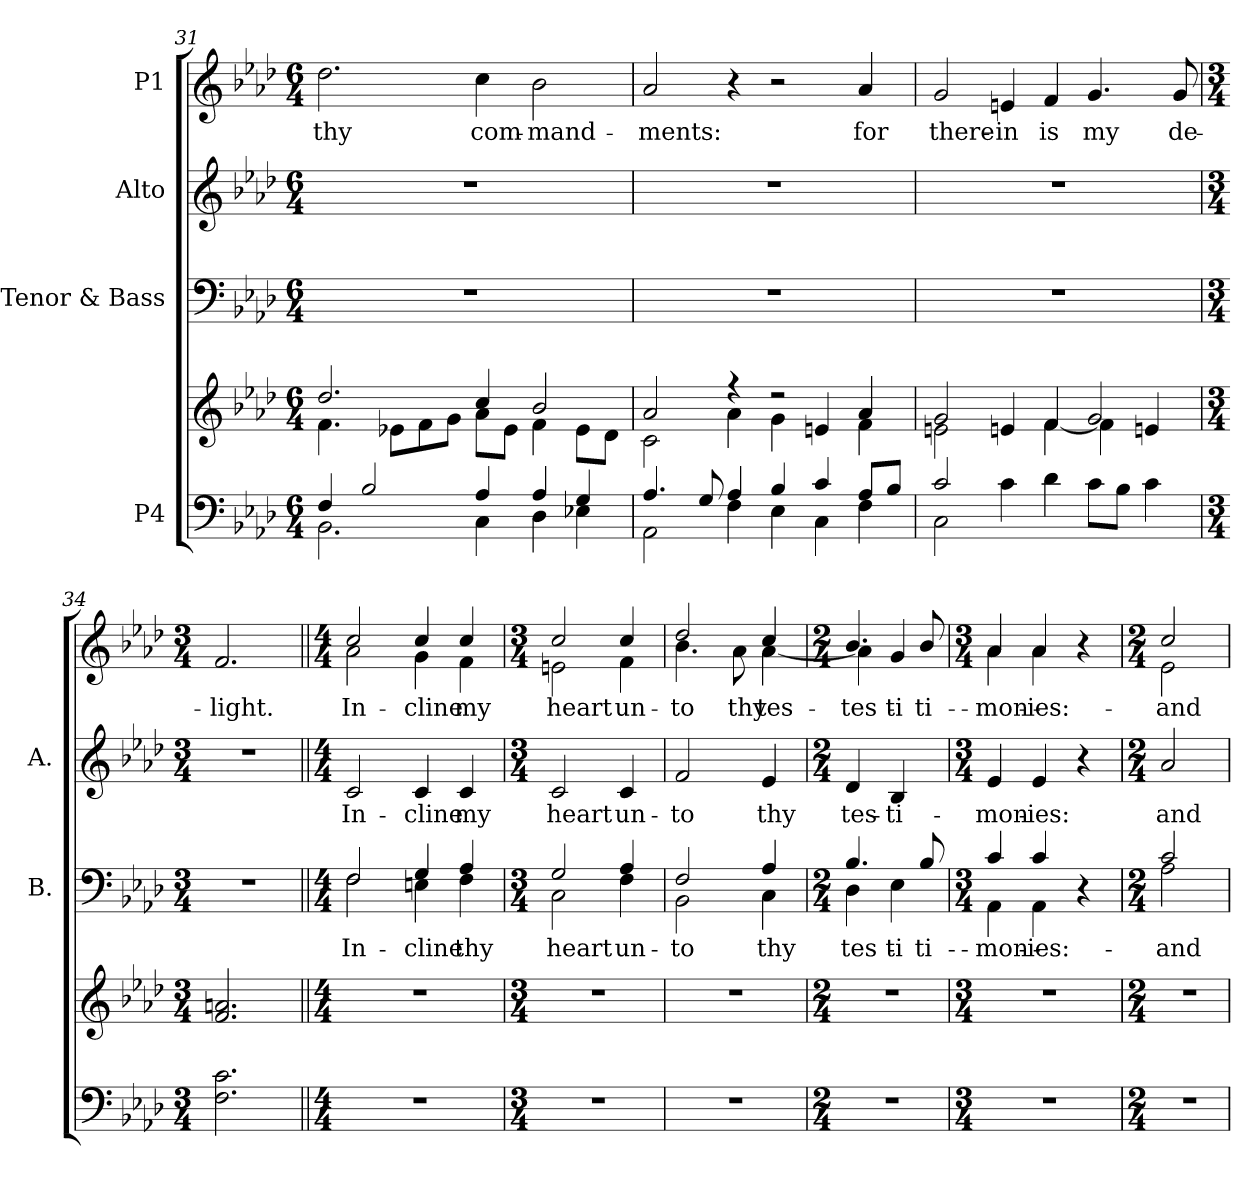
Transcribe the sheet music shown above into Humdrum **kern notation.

**kern	**kern	**kern	**text	**kern	**text	**kern	**text
*part4	*part4	*part3	*part3	*part2	*part2	*part1	*part1
*staff5	*staff4	*staff3	*staff3	*staff2	*staff2	*staff1	*staff1
*I"P4	*	*I"Tenor & Bass	*	*I"Alto	*	*I"P1	*
*	*	*I'B.	*	*I'A.	*	*	*
!!LO:LB:g=z
*clefF4	*clefG2	*clefF4	*	*clefG2	*	*clefG2	*
*k[b-e-a-d-]	*k[b-e-a-d-]	*k[b-e-a-d-]	*	*k[b-e-a-d-]	*	*k[b-e-a-d-]	*
*A-:	*A-:	*A-:	*	*A-:	*	*A-:	*
*M6/4	*M6/4	*M6/4	*	*M6/4	*	*M6/4	*
=31	=31	=31	=31	=31	=31	=31	=31
*^	*^	*	*	*	*	*	*
!	!	!	!	!LO:N:vis=1	!	!LO:N:vis=1	!	!	!
!	!	!	!	!	!	!	!	!	!LO:LY:b:color=#000000
4Fi/	2.BB-i\	2.dd-i/	4.fi\	1.r	.	1.r	.	2.dd-i\	thy
2B-i/	.	.	.	.	.	.	.	.	.
.	.	.	8e-Xi\L	.	.	.	.	.	.
.	.	.	8fi\	.	.	.	.	.	.
.	.	.	8gi\J	.	.	.	.	.	.
!	!	!	!	!	!	!	!	!	!LO:LY:b:color=#000000
4A-i/	4Ci\	4cci/	8a-i\L	.	.	.	.	4cci\	com-
.	.	.	8e-i\J	.	.	.	.	.	.
!	!	!	!	!	!	!	!	!	!LO:LY:b:color=#000000
4A-i/	4D-i\	2b-i/	4fi\	.	.	.	.	2b-i\	-mand-
4Gi/	4E-Xi\	.	8e-i\L	.	.	.	.	.	.
.	.	.	8d-i\J	.	.	.	.	.	.
=32	=32	=32	=32	=32	=32	=32	=32	=32	=32
!	!	!	!	!LO:N:vis=1	!	!LO:N:vis=1	!	!	!
!	!	!	!	!	!	!	!	!	!LO:LY:b:color=#000000
4.A-i/	2AA-i\	2a-i/	2ci\	1.r	.	1.r	.	2a-i/	-ments:
8Gi/	.	.	.	.	.	.	.	.	.
4A-i/	4Fi\	4r	4a-i\	.	.	.	.	4r	.
4B-i/	4E-i\	2r	4gi\	.	.	.	.	2r	.
4ci/	4Ci\	.	4eni/	.	.	.	.	.	.
!	!	!	!	!	!	!	!	!	!LO:LY:b:color=#000000
8A-i/L	4Fi\	4a-i/	4fi\	.	.	.	.	4a-i/	for
8B-i/J	.	.	.	.	.	.	.	.	.
=33	=33	=33	=33	=33	=33	=33	=33	=33	=33
!	!	!	!	!LO:N:vis=1	!	!LO:N:vis=1	!	!	!
!	!	!	!	!	!	!	!	!	!LO:LY:b:color=#000000
2ci/	2Ci\	2gi/	2eni\	1.r	.	1.r	.	2gi/	there-
!	!	!	!	!	!	!	!	!	!LO:LY:b:color=#000000
4ci\	1ryy	4eni/	4ryy	.	.	.	.	4eni/	-in
!	!	!	!	!	!	!	!	!	!LO:LY:b:color=#000000
4d-i\	.	4fi/	[4fi\	.	.	.	.	4fi/	is
!	!	!	!	!	!	!	!	!	!LO:LY:b:color=#000000
8ci\L	.	2gi/	4fi\]	.	.	.	.	4.gi/	my
8B-i\J	.	.	.	.	.	.	.	.	.
4ci\	.	.	4eni/	.	.	.	.	.	.
!	!	!	!	!	!	!	!	!	!LO:LY:b:color=#000000
.	.	.	.	.	.	.	.	8gi/	de-
*v	*v	*	*	*	*	*	*	*	*
*	*v	*v	*	*	*	*	*	*
=34	=34	=34	=34	=34	=34	=34	=34
*M3/4	*M3/4	*M3/4	*	*M3/4	*	*M3/4	*
!	!	!LO:N:vis=1	!	!LO:N:vis=1	!	!	!
!	!	!	!	!	!	!	!LO:LY:b:color=#000000
2.Fi\ 2.ci	2.fi/ 2.ani	2.r	.	2.r	.	2.fi/	-light.
!!LO:LB:g=z
=35||	=35||	=35||	=35||	=35||	=35||	=35||	=35||
*M4/4	*M4/4	*M4/4	*	*M4/4	*	*M4/4	*
!	!	!	!LO:LY:a:color=#000000	!	!	!	!
*	*	*^	*	*	*	*	*
!	!	!	!	!LO:LY:b:color=#000000	!	!	!	!
!	!	!	!	!	!	!LO:LY:b:color=#000000	!	!
!	!	!	!	!	!	!	!	!LO:LY:a:color=#000000
*	*	*	*	*	*	*	*^	*
!	!	!	!	!	!	!	!	!	!LO:LY:b:color=#000000
1r	1r	2Fi/	2Fi\	In-	2ci/	In-	2cci/	2a-i\	In-
!	!	!	!	!LO:LY:a:color=#000000	!	!	!	!	!
!	!	!	!	!LO:LY:b:color=#000000	!	!	!	!	!
!	!	!	!	!	!	!LO:LY:b:color=#000000	!	!	!
!	!	!	!	!	!	!	!	!	!LO:LY:a:color=#000000
!	!	!	!	!	!	!	!	!	!LO:LY:b:color=#000000
.	.	4Gi/	4Eni\	-cline	4ci/	-cline	4cci/	4gi\	-cline
!	!	!	!	!LO:LY:a:color=#000000	!	!	!	!	!
!	!	!	!	!LO:LY:b:color=#000000	!	!	!	!	!
!	!	!	!	!	!	!LO:LY:b:color=#000000	!	!	!
!	!	!	!	!	!	!	!	!	!LO:LY:a:color=#000000
!	!	!	!	!	!	!	!	!	!LO:LY:b:color=#000000
.	.	4A-i/	4Fi\	thy	4ci/	my	4cci/	4fi\	my
=36	=36	=36	=36	=36	=36	=36	=36	=36	=36
*M3/4	*M3/4	*M3/4	*	*	*M3/4	*	*M3/4	*	*
!LO:N:vis=1	!LO:N:vis=1	!	!	!	!	!	!	!	!
!	!	!	!	!LO:LY:a:color=#000000	!	!	!	!	!
!	!	!	!	!LO:LY:b:color=#000000	!	!	!	!	!
!	!	!	!	!	!	!LO:LY:b:color=#000000	!	!	!
!	!	!	!	!	!	!	!	!	!LO:LY:a:color=#000000
!	!	!	!	!	!	!	!	!	!LO:LY:b:color=#000000
2.r	2.r	2Gi/	2Ci\	heart	2ci/	heart	2cci/	2eni\	heart
!	!	!	!	!LO:LY:a:color=#000000	!	!	!	!	!
!	!	!	!	!LO:LY:b:color=#000000	!	!	!	!	!
!	!	!	!	!	!	!LO:LY:b:color=#000000	!	!	!
!	!	!	!	!	!	!	!	!	!LO:LY:a:color=#000000
!	!	!	!	!	!	!	!	!	!LO:LY:b:color=#000000
.	.	4A-i/	4Fi\	un-	4ci/	un-	4cci/	4fi\	un-
=37	=37	=37	=37	=37	=37	=37	=37	=37	=37
!LO:N:vis=1	!LO:N:vis=1	!	!	!	!	!	!	!	!
!	!	!	!	!LO:LY:a:color=#000000	!	!	!	!	!
!	!	!	!	!LO:LY:b:color=#000000	!	!	!	!	!
!	!	!	!	!	!	!LO:LY:b:color=#000000	!	!	!
!	!	!	!	!	!	!	!	!	!LO:LY:a:color=#000000
!	!	!	!	!	!	!	!	!	!LO:LY:b:color=#000000
2.r	2.r	2Fi/	2BB-i\	-to	2fi/	-to	2dd-i/	4.b-i\	-to
!	!	!	!	!	!	!	!	!	!LO:LY:b:color=#000000
.	.	.	.	.	.	.	.	8a-i\	thy
!	!	!	!	!LO:LY:a:color=#000000	!	!	!	!	!
!	!	!	!	!LO:LY:b:color=#000000	!	!	!	!	!
!	!	!	!	!	!	!LO:LY:b:color=#000000	!	!	!
!	!	!	!	!	!	!	!	!	!LO:LY:a:color=#000000
!	!	!	!	!	!	!	!	!	!LO:LY:b:color=#000000
.	.	4A-i/	4Ci\	thy	4e-i/	thy	4cci/	[4a-i\	tes-
=38	=38	=38	=38	=38	=38	=38	=38	=38	=38
*M2/4	*M2/4	*M2/4	*	*	*M2/4	*	*M2/4	*	*
!LO:N:vis=1	!LO:N:vis=1	!	!	!	!	!	!	!	!
!	!	!	!	!LO:LY:a:color=#000000	!	!	!	!	!
!	!	!	!	!LO:LY:b:color=#000000	!	!	!	!	!
!	!	!	!	!	!	!LO:LY:b:color=#000000	!	!	!
!	!	!	!	!	!	!	!	!	!LO:LY:a:color=#000000
2r	2r	4.B-i/	4D-i\	tes-	4d-i/	tes-	4.b-i/	4a-i\]	tes-
!	!	!	!	!LO:LY:b:color=#000000	!	!	!	!	!
!	!	!	!	!	!	!LO:LY:b:color=#000000	!	!	!
!	!	!	!	!	!	!	!	!	!LO:LY:b:color=#000000
.	.	.	4E-i\	-ti-	4B-i/	-ti-	.	4gi/	-ti-
!	!	!	!	!LO:LY:a:color=#000000	!	!	!	!	!
!	!	!	!	!	!	!	!	!	!LO:LY:a:color=#000000
.	.	8B-i/	.	-ti-	.	.	8b-i/	.	-ti-
=39	=39	=39	=39	=39	=39	=39	=39	=39	=39
*M3/4	*M3/4	*M3/4	*	*	*M3/4	*	*M3/4	*	*
!LO:N:vis=1	!LO:N:vis=1	!	!	!	!	!	!	!	!
!	!	!	!	!LO:LY:a:color=#000000	!	!	!	!	!
!	!	!	!	!LO:LY:b:color=#000000	!	!	!	!	!
!	!	!	!	!	!	!LO:LY:b:color=#000000	!	!	!
!	!	!	!	!	!	!	!	!	!LO:LY:a:color=#000000
!	!	!	!	!	!	!	!	!	!LO:LY:b:color=#000000
2.r	2.r	4ci/	4AA-i\	-mon-	4e-i/	-mon-	4a-i/	4a-i\	-mon-
!	!	!	!	!LO:LY:a:color=#000000	!	!	!	!	!
!	!	!	!	!LO:LY:b:color=#000000	!	!	!	!	!
!	!	!	!	!	!	!LO:LY:b:color=#000000	!	!	!
!	!	!	!	!	!	!	!	!	!LO:LY:a:color=#000000
!	!	!	!	!	!	!	!	!	!LO:LY:b:color=#000000
.	.	4ci/	4AA-i\	-ies:	4e-i/	-ies:	4a-i/	4a-i\	-ies:
.	.	4r	4ryy	.	4r	.	4r	4ryy	.
!!LO:LB:g=z	!!
=40	=40	=40	=40	=40	=40	=40	=40	=40	=40
*M2/4	*M2/4	*M2/4	*	*	*M2/4	*	*M2/4	*	*
!LO:N:vis=1	!LO:N:vis=1	!	!	!	!	!	!	!	!
!	!	!	!	!LO:LY:a:color=#000000	!	!	!	!	!
!	!	!	!	!LO:LY:b:color=#000000	!	!	!	!	!
!	!	!	!	!	!	!LO:LY:b:color=#000000	!	!	!
!	!	!	!	!	!	!	!	!	!LO:LY:a:color=#000000
!	!	!	!	!	!	!	!	!	!LO:LY:b:color=#000000
2r	2r	2ci/	2A-i\	and	2a-i/	and	2cci/	2e-i\	and
*	*	*v	*v	*	*	*	*v	*v	*
=	=	=	=	=	=	=	=
*-	*-	*-	*-	*-	*-	*-	*-
